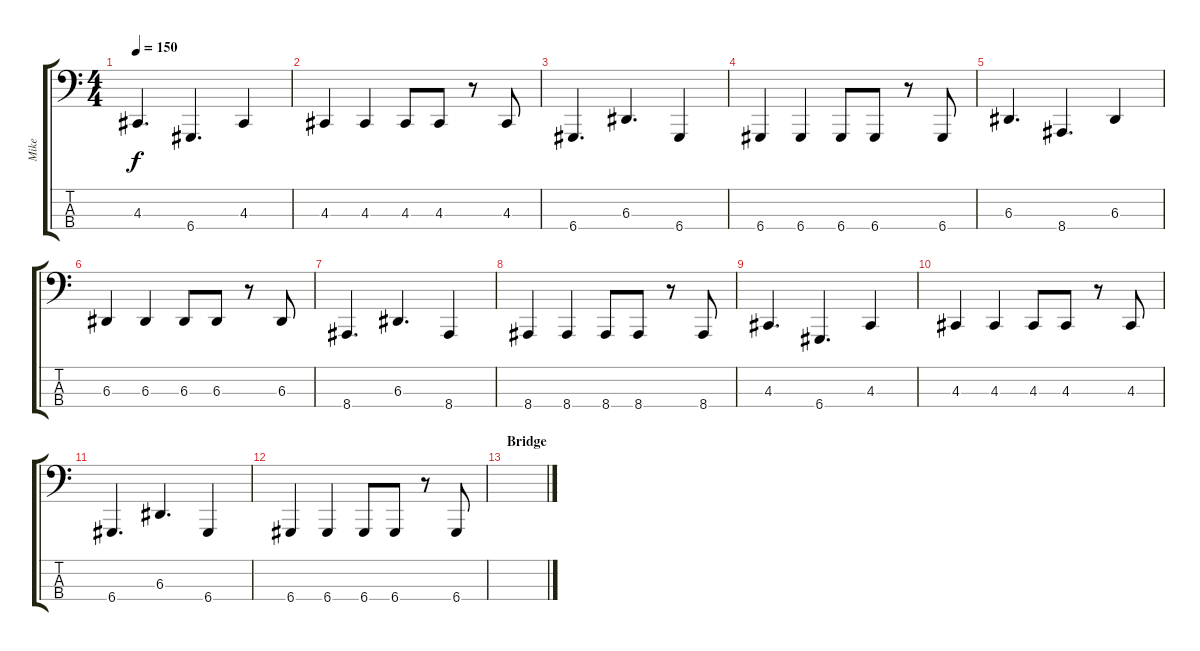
\track ("Mike" "Mike") {instrument brightacousticpiano}
\staff {score tabs}
\tuning (G2 D2 A1 D1) {hide}
\ts (4 4)
\tempo 150
\clef f4
\ks c
4.3.4{d dy f} 6.4.4{d} 4.3.4 |
4.3.4 4.3.4 4.3.8 4.3.8 r.8 4.3.8 |
6.4.4{d} 6.3.4{d} 6.4.4 |
6.4.4 6.4.4 6.4.8 6.4.8 r.8 6.4.8 |
6.3.4{d} 8.4.4{d} 6.3.4 |
6.3.4 6.3.4 6.3.8 6.3.8 r.8 6.3.8 |
8.4.4{d} 6.3.4{d} 8.4.4 |
8.4.4 8.4.4 8.4.8 8.4.8 r.8 8.4.8 |
4.3.4{d} 6.4.4{d} 4.3.4 |
4.3.4 4.3.4 4.3.8 4.3.8 r.8 4.3.8 |
6.4.4{d} 6.3.4{d} 6.4.4 |
6.4.4 6.4.4 6.4.8 6.4.8 r.8 6.4.8 |
\section ("" "Bridge")
